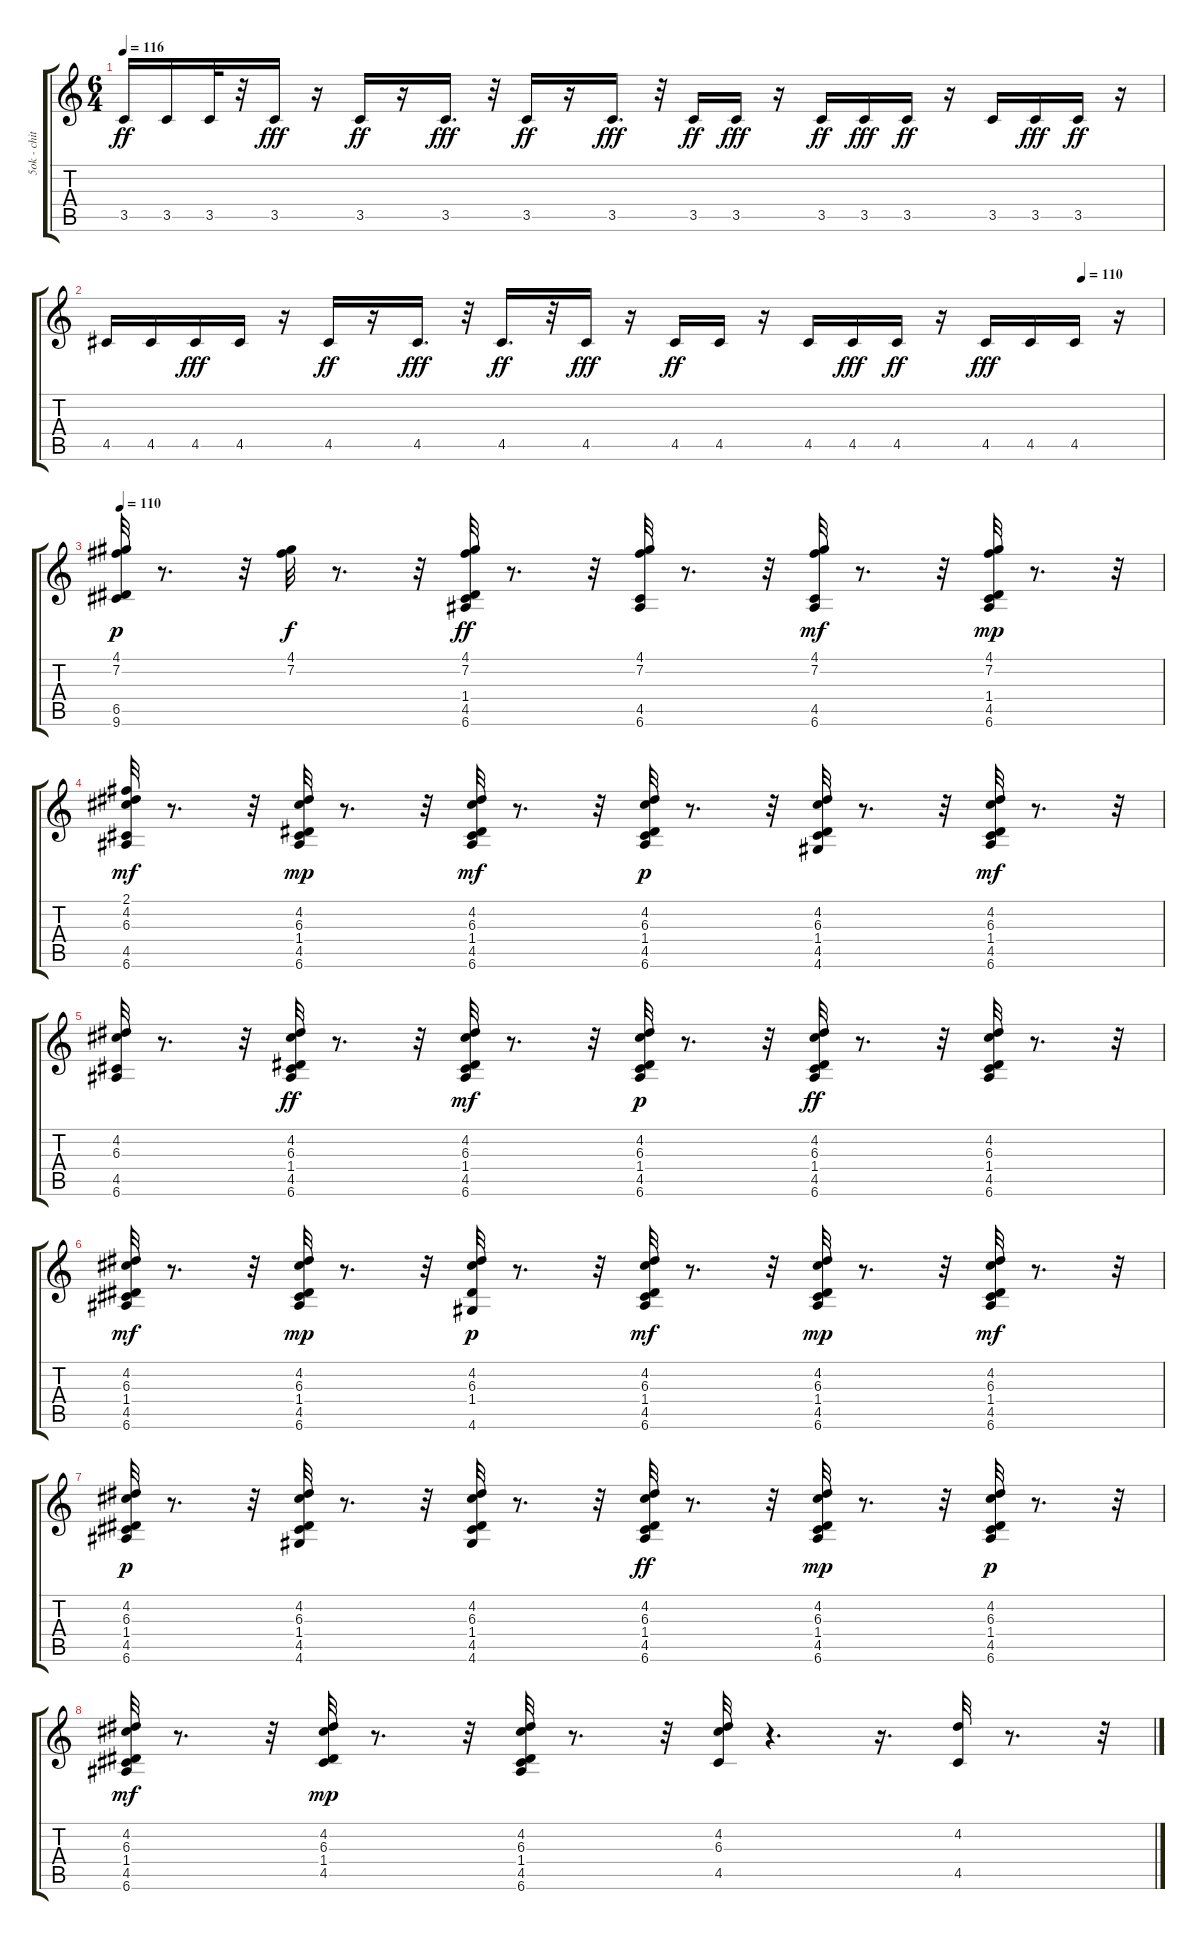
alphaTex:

\track ("5ok - chitarra main" "5ok - chit") {instrument distortionguitar}
\staff {score tabs}
\tuning (E4 B3 G3 D3 A2 E2) {hide}
\ts (6 4)
\tempo 116
\clef g2
\ks c
3.5.16{dy ff} 3.5.16 3.5.32 r.32 3.5.16{dy fff} r.16 3.5.16{dy ff} r.16 3.5.16{d dy fff} r.32 3.5.16{dy ff} r.16 3.5.16{d dy fff} r.32 3.5.16{dy ff} 3.5.16{dy fff} r.16 3.5.16{dy ff} 3.5.16{dy fff} 3.5.16{dy ff} r.16 3.5.16 3.5.16{dy fff} 3.5.16{dy ff} r.16 |
\tempo (110 0.9236111111111112)
4.5.16 4.5.16 4.5.16{dy fff} 4.5.16 r.16 4.5.16{dy ff} r.16 4.5.16{d dy fff} r.32 4.5.16{d dy ff} r.32 4.5.16{dy fff} r.16 4.5.16{dy ff} 4.5.16 r.16 4.5.16 4.5.16{dy fff} 4.5.16{dy ff} r.16 4.5.16{dy fff} 4.5.16 4.5.16 r.16 |
\tempo 110
(4.1 7.2 6.5 9.6).32{dy p volume 8} r.8{d} r.32 (4.1 7.2).32{dy f} r.8{d} r.32 (4.1 7.2 1.4 4.5 6.6).32{dy ff} r.8{d} r.32 (4.1 7.2 4.5 6.6).32 r.8{d} r.32 (4.1 7.2 4.5 6.6).32{dy mf} r.8{d} r.32 (4.1 7.2 1.4 4.5 6.6).32{dy mp} r.8{d} r.32 |
(2.1 4.2 6.3 4.5 6.6).32{dy mf} r.8{d} r.32 (4.2 6.3 1.4 4.5 6.6).32{dy mp} r.8{d} r.32 (4.2 6.3 1.4 4.5 6.6).32{dy mf} r.8{d} r.32 (4.2 6.3 1.4 4.5 6.6).32{dy p} r.8{d} r.32 (4.2 6.3 1.4 4.5 4.6).32 r.8{d} r.32 (4.2 6.3 1.4 4.5 6.6).32{dy mf} r.8{d} r.32 |
(4.2 6.3 4.5 6.6).32 r.8{d} r.32 (4.2 6.3 1.4 4.5 6.6).32{dy ff} r.8{d} r.32 (4.2 6.3 1.4 4.5 6.6).32{dy mf} r.8{d} r.32 (4.2 6.3 1.4 4.5 6.6).32{dy p} r.8{d} r.32 (4.2 6.3 1.4 4.5 6.6).32{dy ff} r.8{d} r.32 (4.2 6.3 1.4 4.5 6.6).32 r.8{d} r.32 |
(4.2 6.3 1.4 4.5 6.6).32{dy mf} r.8{d} r.32 (4.2 6.3 1.4 4.5 6.6).32{dy mp} r.8{d} r.32 (4.2 6.3 1.4 4.6).32{dy p} r.8{d} r.32 (4.2 6.3 1.4 4.5 6.6).32{dy mf} r.8{d} r.32 (4.2 6.3 1.4 4.5 6.6).32{dy mp} r.8{d} r.32 (4.2 6.3 1.4 4.5 6.6).32{dy mf} r.8{d} r.32 |
(4.2 6.3 1.4 4.5 6.6).32{dy p} r.8{d} r.32 (4.2 6.3 1.4 4.5 4.6).32 r.8{d} r.32 (4.2 6.3 1.4 4.5 4.6).32 r.8{d} r.32 (4.2 6.3 1.4 4.5 6.6).32{dy ff} r.8{d} r.32 (4.2 6.3 1.4 4.5 6.6).32{dy mp} r.8{d} r.32 (4.2 6.3 1.4 4.5 6.6).32{dy p} r.8{d} r.32 |
(4.2 6.3 1.4 4.5 6.6).32{dy mf} r.8{d} r.32 (4.2 6.3 1.4 4.5).32{dy mp} r.8{d} r.32 (4.2 6.3 1.4 4.5 6.6).32 r.8{d} r.32 (4.2 6.3 4.5).32 r.4{d} r.16{d} (4.2 4.5).32 r.8{d} r.32
